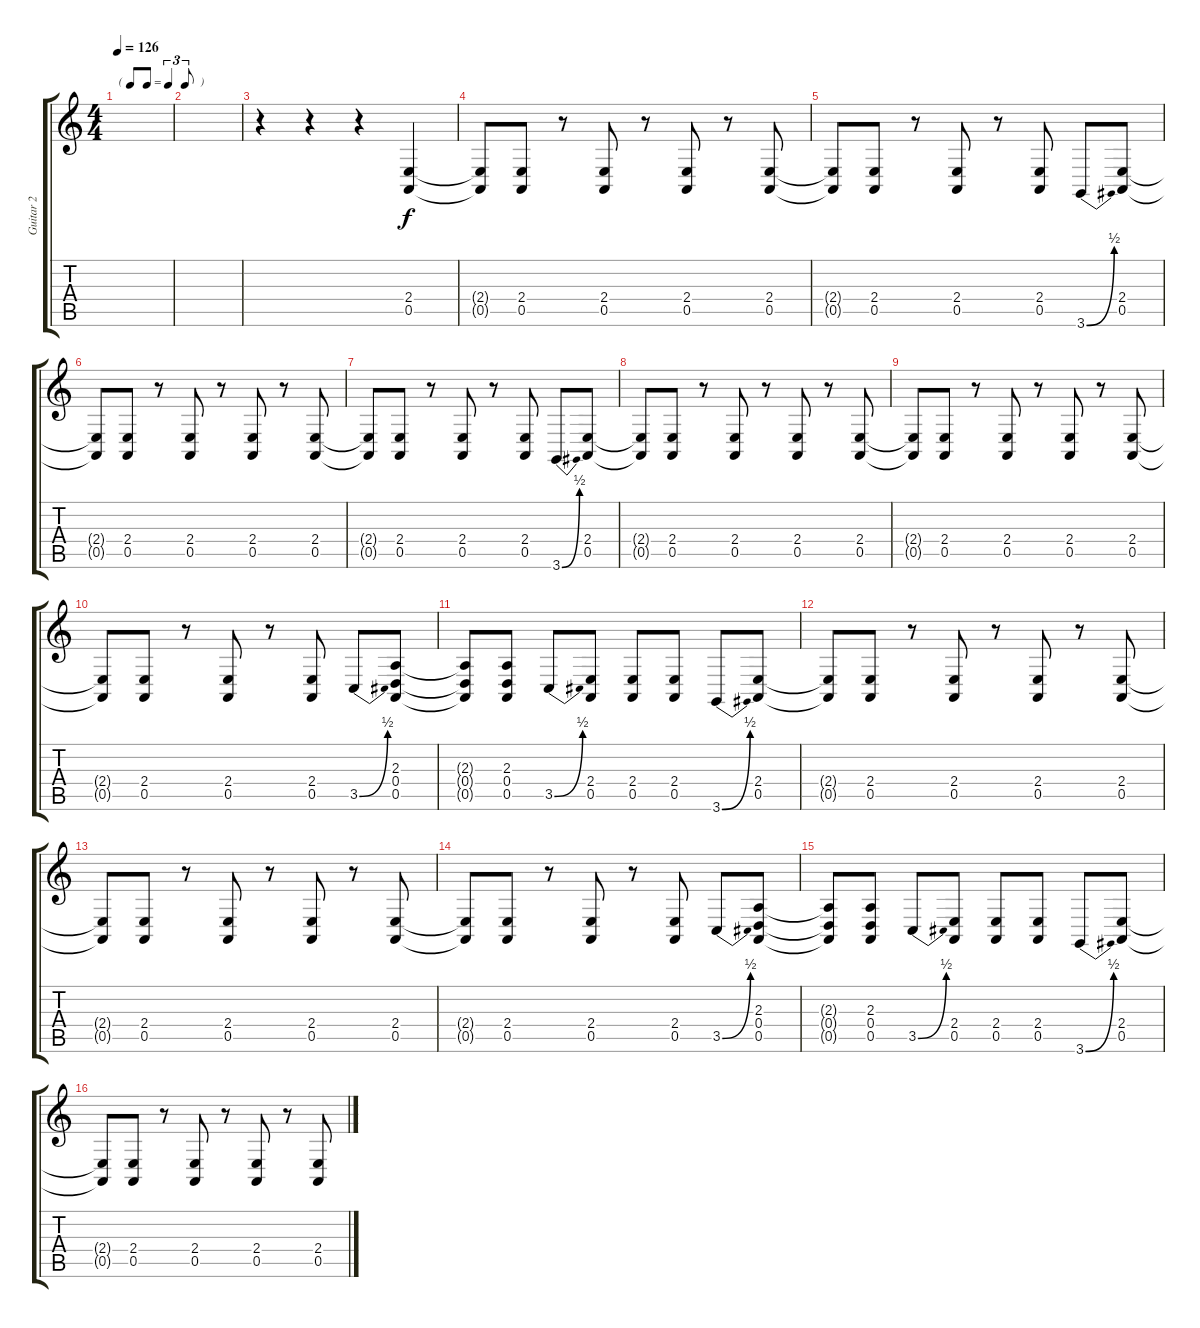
\track ("Guitar 2" "Guitar 2") {instrument lead2sawtooth}
\staff {score tabs}
\tuning (E4 B3 G3 D3 A2 E2) {hide}
\ts (4 4)
\tf triplet8th
\tempo 126
\clef g2
\ks c
|
|
r.4 r.4 r.4 (2.4 0.5).4 |
(2.4{t} 0.5{t}).8 (2.4 0.5).8 r.8 (2.4 0.5).8 r.8 (2.4 0.5).8 r.8 (2.4 0.5).8 |
(2.4{t} 0.5{t}).8 (2.4 0.5).8 r.8 (2.4 0.5).8 r.8 (2.4 0.5).8 3.6{be (bend 0 0 60 2)}.8 (2.4 0.5).8 |
(2.4{t} 0.5{t}).8 (2.4 0.5).8 r.8 (2.4 0.5).8 r.8 (2.4 0.5).8 r.8 (2.4 0.5).8 |
(2.4{t} 0.5{t}).8 (2.4 0.5).8 r.8 (2.4 0.5).8 r.8 (2.4 0.5).8 3.6{be (bend 0 0 60 2)}.8 (2.4 0.5).8 |
(2.4{t} 0.5{t}).8 (2.4 0.5).8 r.8 (2.4 0.5).8 r.8 (2.4 0.5).8 r.8 (2.4 0.5).8 |
(2.4{t} 0.5{t}).8 (2.4 0.5).8 r.8 (2.4 0.5).8 r.8 (2.4 0.5).8 r.8 (2.4 0.5).8 |
(2.4{t} 0.5{t}).8 (2.4 0.5).8 r.8 (2.4 0.5).8 r.8 (2.4 0.5).8 3.5{be (bend 0 0 60 2)}.8 (2.3 0.4 0.5).8 |
(2.3{t} 0.4{t} 0.5{t}).8 (2.3 0.4 0.5).8 3.5{be (bend 0 0 60 2)}.8 (2.4 0.5).8 (2.4 0.5).8 (2.4 0.5).8 3.6{be (bend 0 0 60 2)}.8 (2.4 0.5).8 |
(2.4{t} 0.5{t}).8 (2.4 0.5).8 r.8 (2.4 0.5).8 r.8 (2.4 0.5).8 r.8 (2.4 0.5).8 |
(2.4{t} 0.5{t}).8 (2.4 0.5).8 r.8 (2.4 0.5).8 r.8 (2.4 0.5).8 r.8 (2.4 0.5).8 |
(2.4{t} 0.5{t}).8 (2.4 0.5).8 r.8 (2.4 0.5).8 r.8 (2.4 0.5).8 3.5{be (bend 0 0 60 2)}.8 (2.3 0.4 0.5).8 |
(2.3{t} 0.4{t} 0.5{t}).8 (2.3 0.4 0.5).8 3.5{be (bend 0 0 60 2)}.8 (2.4 0.5).8 (2.4 0.5).8 (2.4 0.5).8 3.6{be (bend 0 0 60 2)}.8 (2.4 0.5).8 |
(2.4{t} 0.5{t}).8 (2.4 0.5).8 r.8 (2.4 0.5).8 r.8 (2.4 0.5).8 r.8 (2.4 0.5).8
